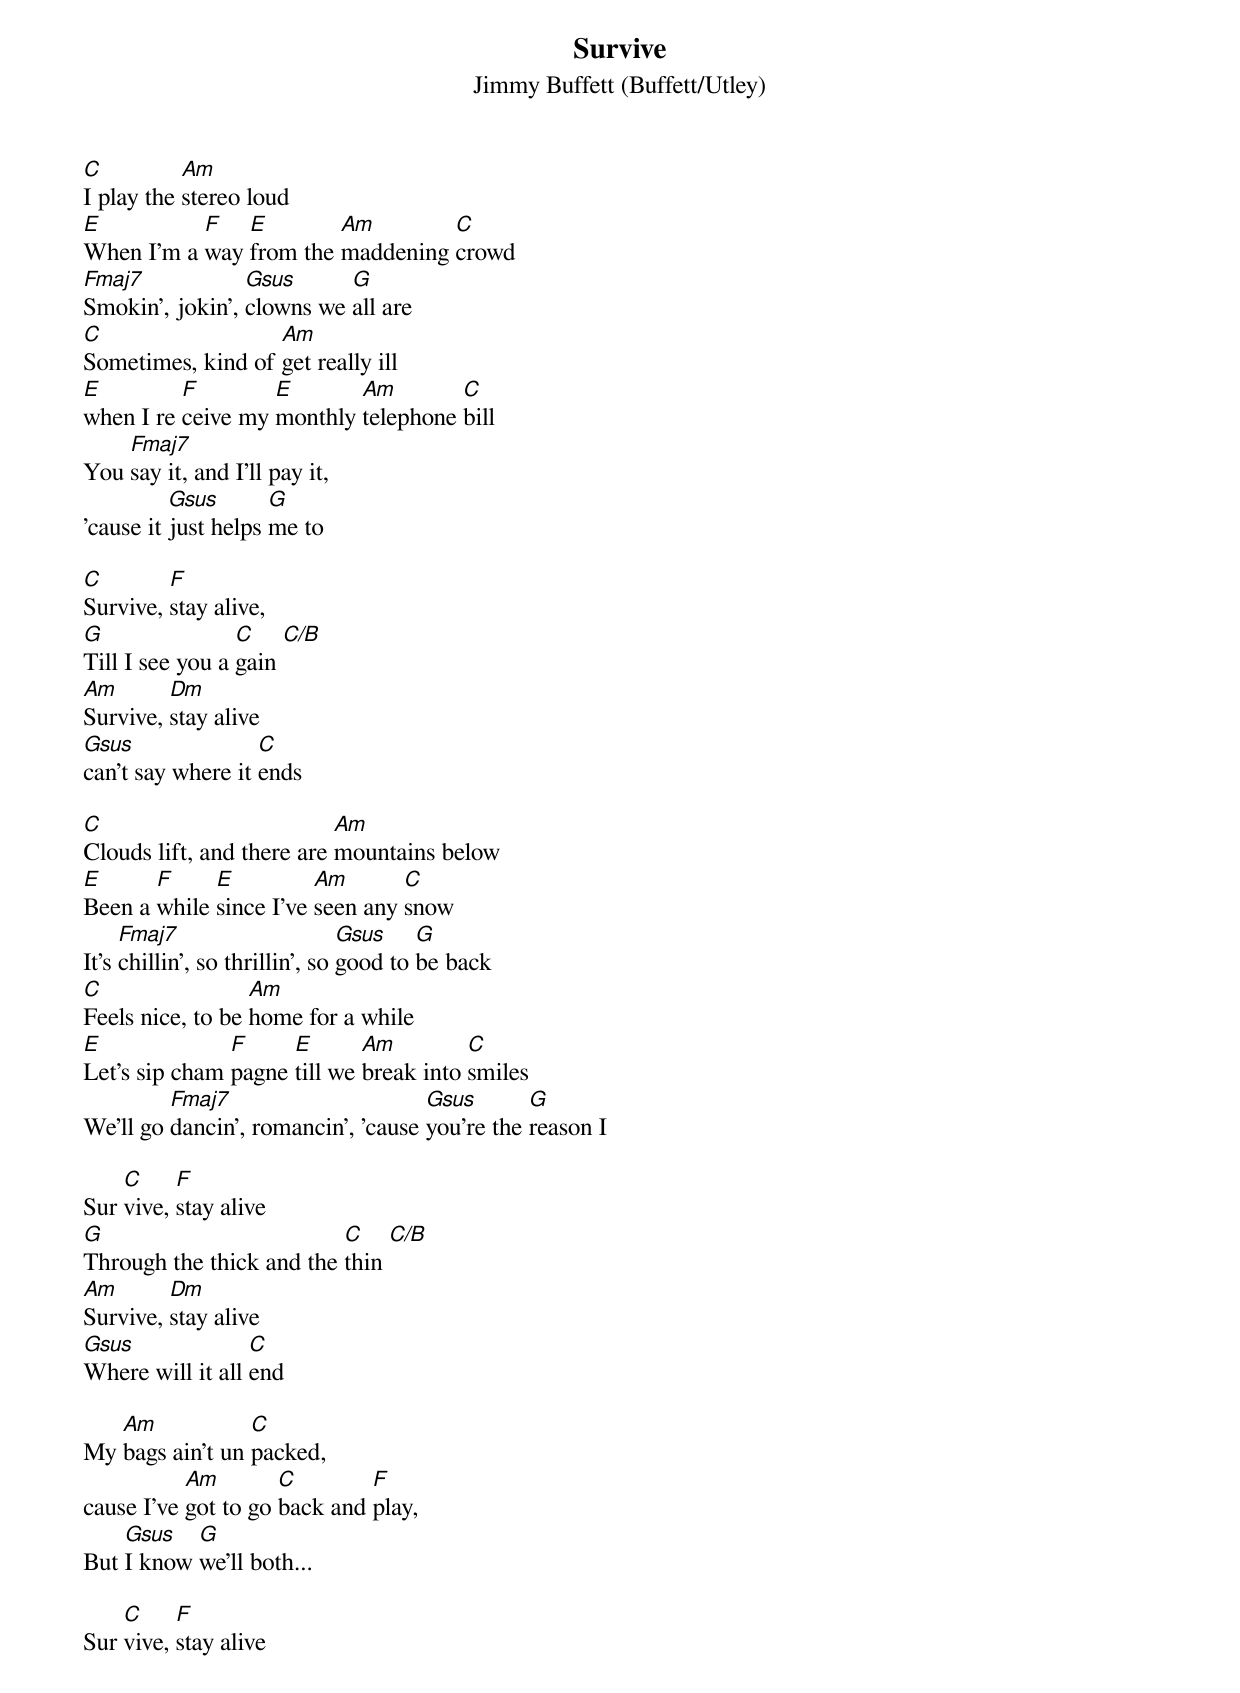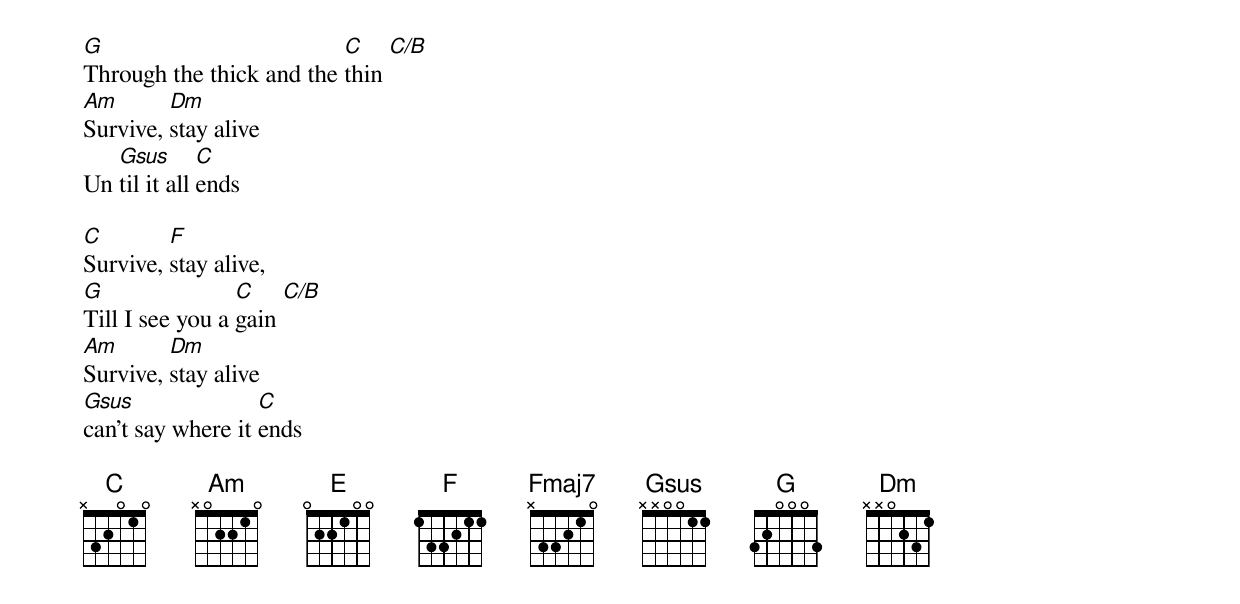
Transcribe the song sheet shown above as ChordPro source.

{title: Survive}
{subtitle: Jimmy Buffett (Buffett/Utley)}

[C]I play the [Am]stereo loud
[E]When I'm a [F]way [E]from the [Am]maddening [C]crowd
[Fmaj7]Smokin', jokin', [Gsus]clowns we [G]all are
[C]Sometimes, kind of [Am]get really ill
[E]when I re [F]ceive my [E]monthly [Am]telephone [C]bill
You [Fmaj7]say it, and I'll pay it,
'cause it [Gsus]just helps [G]me to

[C]Survive, [F]stay alive,
[G]Till I see you a [C]gain [C/B]
[Am]Survive, [Dm]stay alive
[Gsus]can't say where it [C]ends

[C]Clouds lift, and there are [Am]mountains below
[E]Been a [F]while [E]since I've [Am]seen any [C]snow
It's [Fmaj7]chillin', so thrillin', so [Gsus]good to [G]be back
[C]Feels nice, to be [Am]home for a while
[E]Let's sip cham [F]pagne [E]till we [Am]break into [C]smiles
We'll go [Fmaj7]dancin', romancin', 'cause [Gsus]you're the [G]reason I

Sur [C]vive, [F]stay alive
[G]Through the thick and the [C]thin [C/B]
[Am]Survive, [Dm]stay alive
[Gsus]Where will it all [C]end

My [Am]bags ain't un [C]packed,
cause I've [Am]got to go [C]back and [F]play,
But [Gsus]I know [G]we'll both...

Sur [C]vive, [F]stay alive
[G]Through the thick and the [C]thin [C/B]
[Am]Survive, [Dm]stay alive
Un [Gsus]til it all [C]ends

[C]Survive, [F]stay alive,
[G]Till I see you a [C]gain [C/B]
[Am]Survive, [Dm]stay alive
[Gsus]can't say where it [C]ends

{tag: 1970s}
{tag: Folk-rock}
